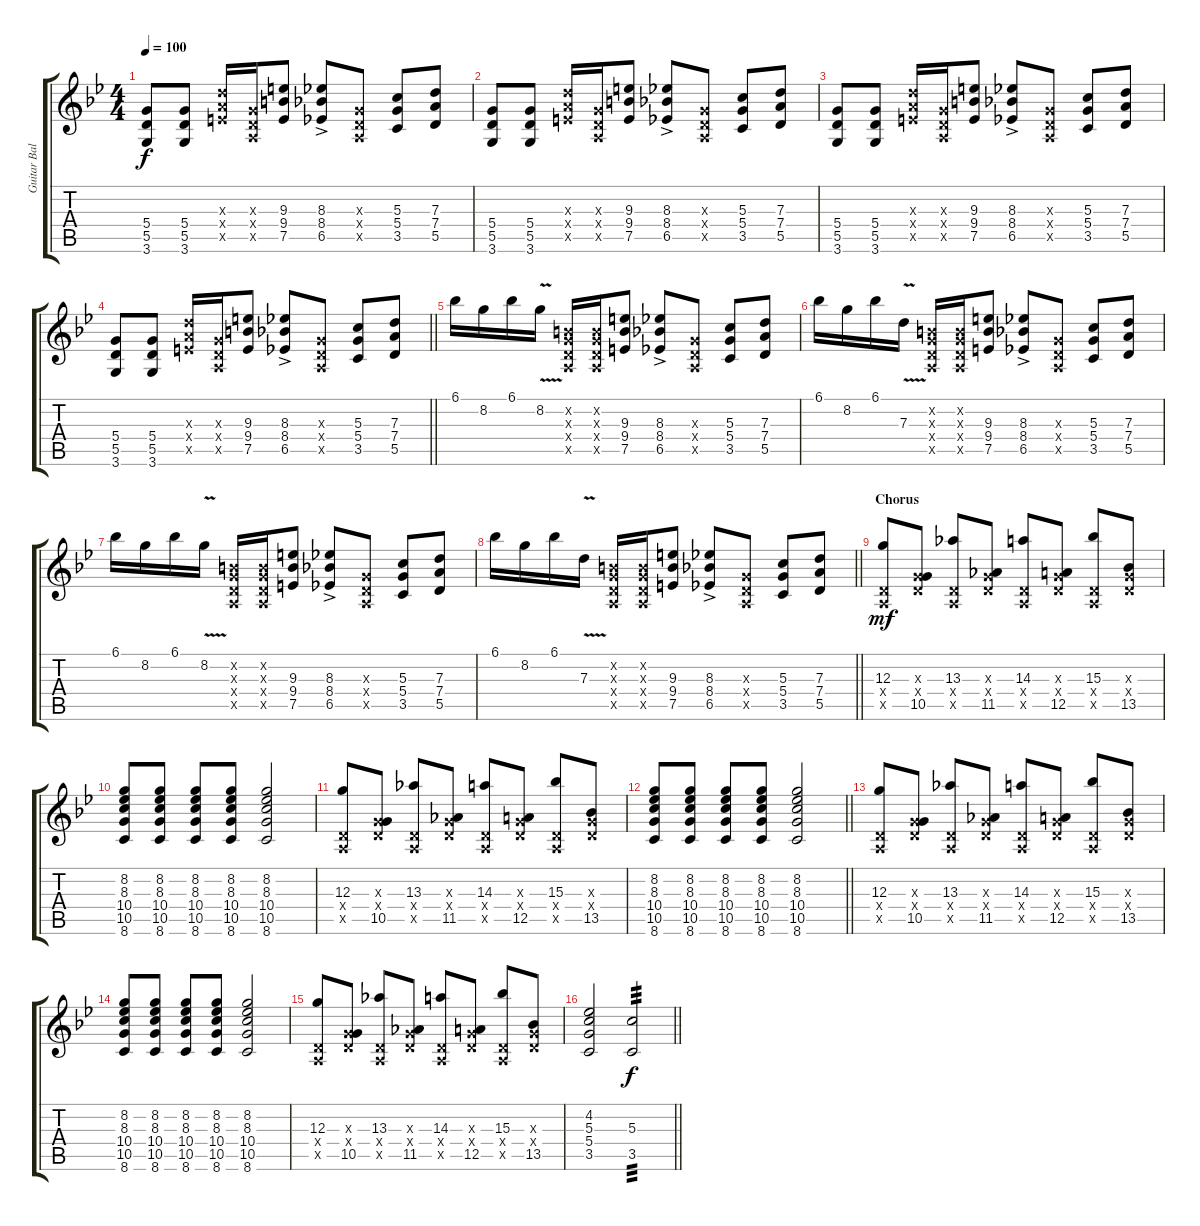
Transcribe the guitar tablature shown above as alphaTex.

\track ("Guitar Balloonatic" "Guitar Bal") {instrument electricguitarclean}
\staff {score tabs}
\tuning (E4 B3 G3 D3 A2 E2) {hide}
\ts (4 4)
\section ("" "")
\tempo 100
\clef g2
\ks gminor
(5.4 5.5 3.6).8{dy f} (5.4 5.5 3.6).8 (7.3{x} 7.4{x} 7.5{x}).16 (0.3{x} 0.4{x} 0.5{x}).16 (9.3 9.4 7.5).8 (8.3{ac} 8.4{ac} 6.5{ac}).8 (0.3{x} 0.4{x} 0.5{x}).8 (5.3 5.4 3.5).8 (7.3 7.4 5.5).8 |
(5.4 5.5 3.6).8 (5.4 5.5 3.6).8 (7.3{x} 7.4{x} 7.5{x}).16 (0.3{x} 0.4{x} 0.5{x}).16 (9.3 9.4 7.5).8 (8.3{ac} 8.4{ac} 6.5{ac}).8 (0.3{x} 0.4{x} 0.5{x}).8 (5.3 5.4 3.5).8 (7.3 7.4 5.5).8 |
(5.4 5.5 3.6).8 (5.4 5.5 3.6).8 (7.3{x} 7.4{x} 7.5{x}).16 (0.3{x} 0.4{x} 0.5{x}).16 (9.3 9.4 7.5).8 (8.3{ac} 8.4{ac} 6.5{ac}).8 (0.3{x} 0.4{x} 0.5{x}).8 (5.3 5.4 3.5).8 (7.3 7.4 5.5).8 |
\barLineRight lightlight
(5.4 5.5 3.6).8 (5.4 5.5 3.6).8 (7.3{x} 7.4{x} 7.5{x}).16 (0.3{x} 0.4{x} 0.5{x}).16 (9.3 9.4 7.5).8 (8.3{ac} 8.4{ac} 6.5{ac}).8 (0.3{x} 0.4{x} 0.5{x}).8 (5.3 5.4 3.5).8 (7.3 7.4 5.5).8 |
\section ("" "")
6.1.16 8.2.16 6.1.16 8.2{v}.16 (0.2{x} 0.3{x} 0.4{x} 0.5{x}).16 (0.2{x} 0.3{x} 0.4{x} 0.5{x}).16 (9.3 9.4 7.5).8 (8.3{ac} 8.4{ac} 6.5{ac}).8 (0.3{x} 0.4{x} 0.5{x}).8 (5.3 5.4 3.5).8 (7.3 7.4 5.5).8 |
6.1.16 8.2.16 6.1.16 7.3{v}.16 (0.2{x} 0.3{x} 0.4{x} 0.5{x}).16 (0.2{x} 0.3{x} 0.4{x} 0.5{x}).16 (9.3 9.4 7.5).8 (8.3{ac} 8.4{ac} 6.5{ac}).8 (0.3{x} 0.4{x} 0.5{x}).8 (5.3 5.4 3.5).8 (7.3 7.4 5.5).8 |
6.1.16 8.2.16 6.1.16 8.2{v}.16 (0.2{x} 0.3{x} 0.4{x} 0.5{x}).16 (0.2{x} 0.3{x} 0.4{x} 0.5{x}).16 (9.3 9.4 7.5).8 (8.3{ac} 8.4{ac} 6.5{ac}).8 (0.3{x} 0.4{x} 0.5{x}).8 (5.3 5.4 3.5).8 (7.3 7.4 5.5).8 |
\barLineRight lightlight
6.1.16 8.2.16 6.1.16 7.3{v}.16 (0.2{x} 0.3{x} 0.4{x} 0.5{x}).16 (0.2{x} 0.3{x} 0.4{x} 0.5{x}).16 (9.3 9.4 7.5).8 (8.3{ac} 8.4{ac} 6.5{ac}).8 (0.3{x} 0.4{x} 0.5{x}).8 (5.3 5.4 3.5).8 (7.3 7.4 5.5).8 |
\section ("" "Chorus")
(12.3 0.4{x} 0.5{x}).8{dy mf} (0.3{x} 0.4{x} 10.5).8 (13.3 0.4{x} 0.5{x}).8 (0.3{x} 0.4{x} 11.5).8 (14.3 0.4{x} 0.5{x}).8 (0.3{x} 0.4{x} 12.5).8 (15.3 0.4{x} 0.5{x}).8 (0.3{x} 0.4{x} 13.5).8 |
(8.2 8.3 10.4 10.5 8.6).8 (8.2 8.3 10.4 10.5 8.6).8 (8.2 8.3 10.4 10.5 8.6).8 (8.2 8.3 10.4 10.5 8.6).8 (8.2 8.3 10.4 10.5 8.6).2 |
(12.3 0.4{x} 0.5{x}).8 (0.3{x} 0.4{x} 10.5).8 (13.3 0.4{x} 0.5{x}).8 (0.3{x} 0.4{x} 11.5).8 (14.3 0.4{x} 0.5{x}).8 (0.3{x} 0.4{x} 12.5).8 (15.3 0.4{x} 0.5{x}).8 (0.3{x} 0.4{x} 13.5).8 |
\barLineRight lightlight
(8.2 8.3 10.4 10.5 8.6).8 (8.2 8.3 10.4 10.5 8.6).8 (8.2 8.3 10.4 10.5 8.6).8 (8.2 8.3 10.4 10.5 8.6).8 (8.2 8.3 10.4 10.5 8.6).2 |
\section ("" "")
(12.3 0.4{x} 0.5{x}).8 (0.3{x} 0.4{x} 10.5).8 (13.3 0.4{x} 0.5{x}).8 (0.3{x} 0.4{x} 11.5).8 (14.3 0.4{x} 0.5{x}).8 (0.3{x} 0.4{x} 12.5).8 (15.3 0.4{x} 0.5{x}).8 (0.3{x} 0.4{x} 13.5).8 |
(8.2 8.3 10.4 10.5 8.6).8 (8.2 8.3 10.4 10.5 8.6).8 (8.2 8.3 10.4 10.5 8.6).8 (8.2 8.3 10.4 10.5 8.6).8 (8.2 8.3 10.4 10.5 8.6).2 |
(12.3 0.4{x} 0.5{x}).8 (0.3{x} 0.4{x} 10.5).8 (13.3 0.4{x} 0.5{x}).8 (0.3{x} 0.4{x} 11.5).8 (14.3 0.4{x} 0.5{x}).8 (0.3{x} 0.4{x} 12.5).8 (15.3 0.4{x} 0.5{x}).8 (0.3{x} 0.4{x} 13.5).8 |
\barLineRight lightlight
(4.2 5.3 5.4 3.5).2 (5.3 3.5).2{tp 3 dy f}
